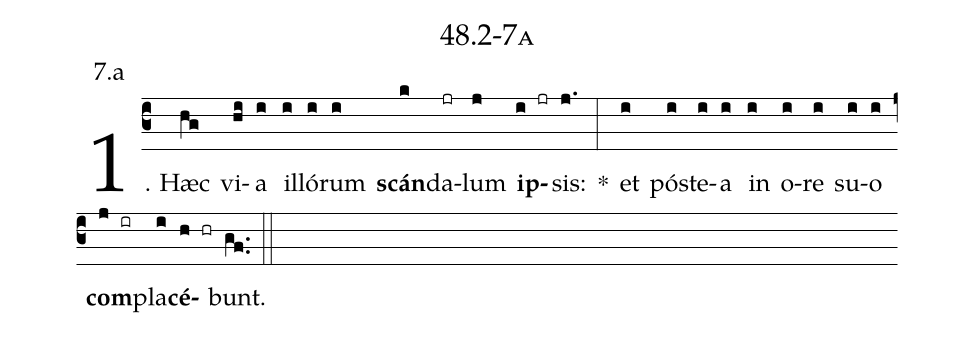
name: 48.2-7a;
annotation: 7.a;
%%
(c3)1. Hæc(hg) vi(hi)a(i) il(i)ló(i)rum(i) <b>scán</b>(k)da(jr)lum(j) <b>ip</b>(i jr)sis:(j.) *(:) et(i) póst(i)e(i)a(i) in(i) o(i)re(i) su(i)o(i) <b>com</b>(j ir)pla(i)<b>cé</b>(h hr)bunt.(gf..) (::)


%E(i) u(i) o(j) u(i) a(h) e.(gf..) (::)
